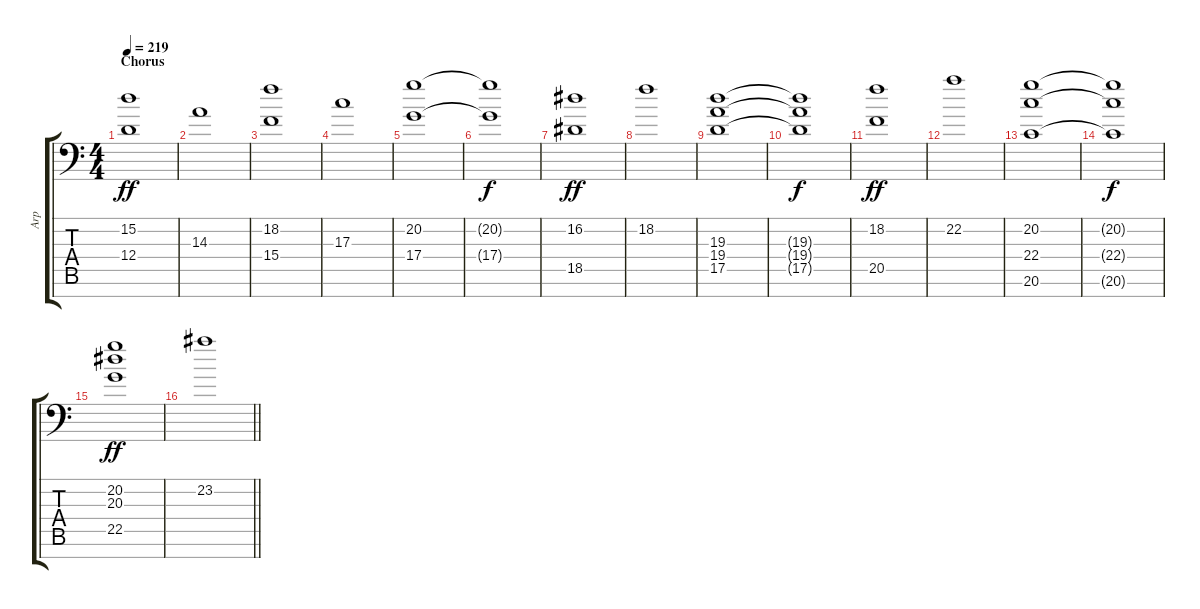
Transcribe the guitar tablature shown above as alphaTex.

\track ("Arp" "Arp") {instrument lead3calliope}
\staff {score tabs}
\tuning (C8 B3 G3 D3 A2 E2 C-1) {hide}
\ts (4 4)
\section ("" "Chorus")
\tempo 219
\clef f4
\ks c
(15.2 12.4).1{dy ff} |
14.3.1 |
(18.2 15.4).1 |
17.3.1 |
(20.2 17.4).1 |
(20.2{t} 17.4{t}).1{dy f} |
(16.2 18.5).1{dy ff} |
18.2.1 |
(19.3 19.4 17.5).1 |
(19.3{t} 19.4{t} 17.5{t}).1{dy f} |
(18.2 20.5).1{dy ff} |
22.2.1 |
(20.2 22.4 20.6).1 |
(20.2{t} 22.4{t} 20.6{t}).1{dy f} |
(20.2 20.3 22.5).1{dy ff} |
\barLineRight lightlight
23.2.1
